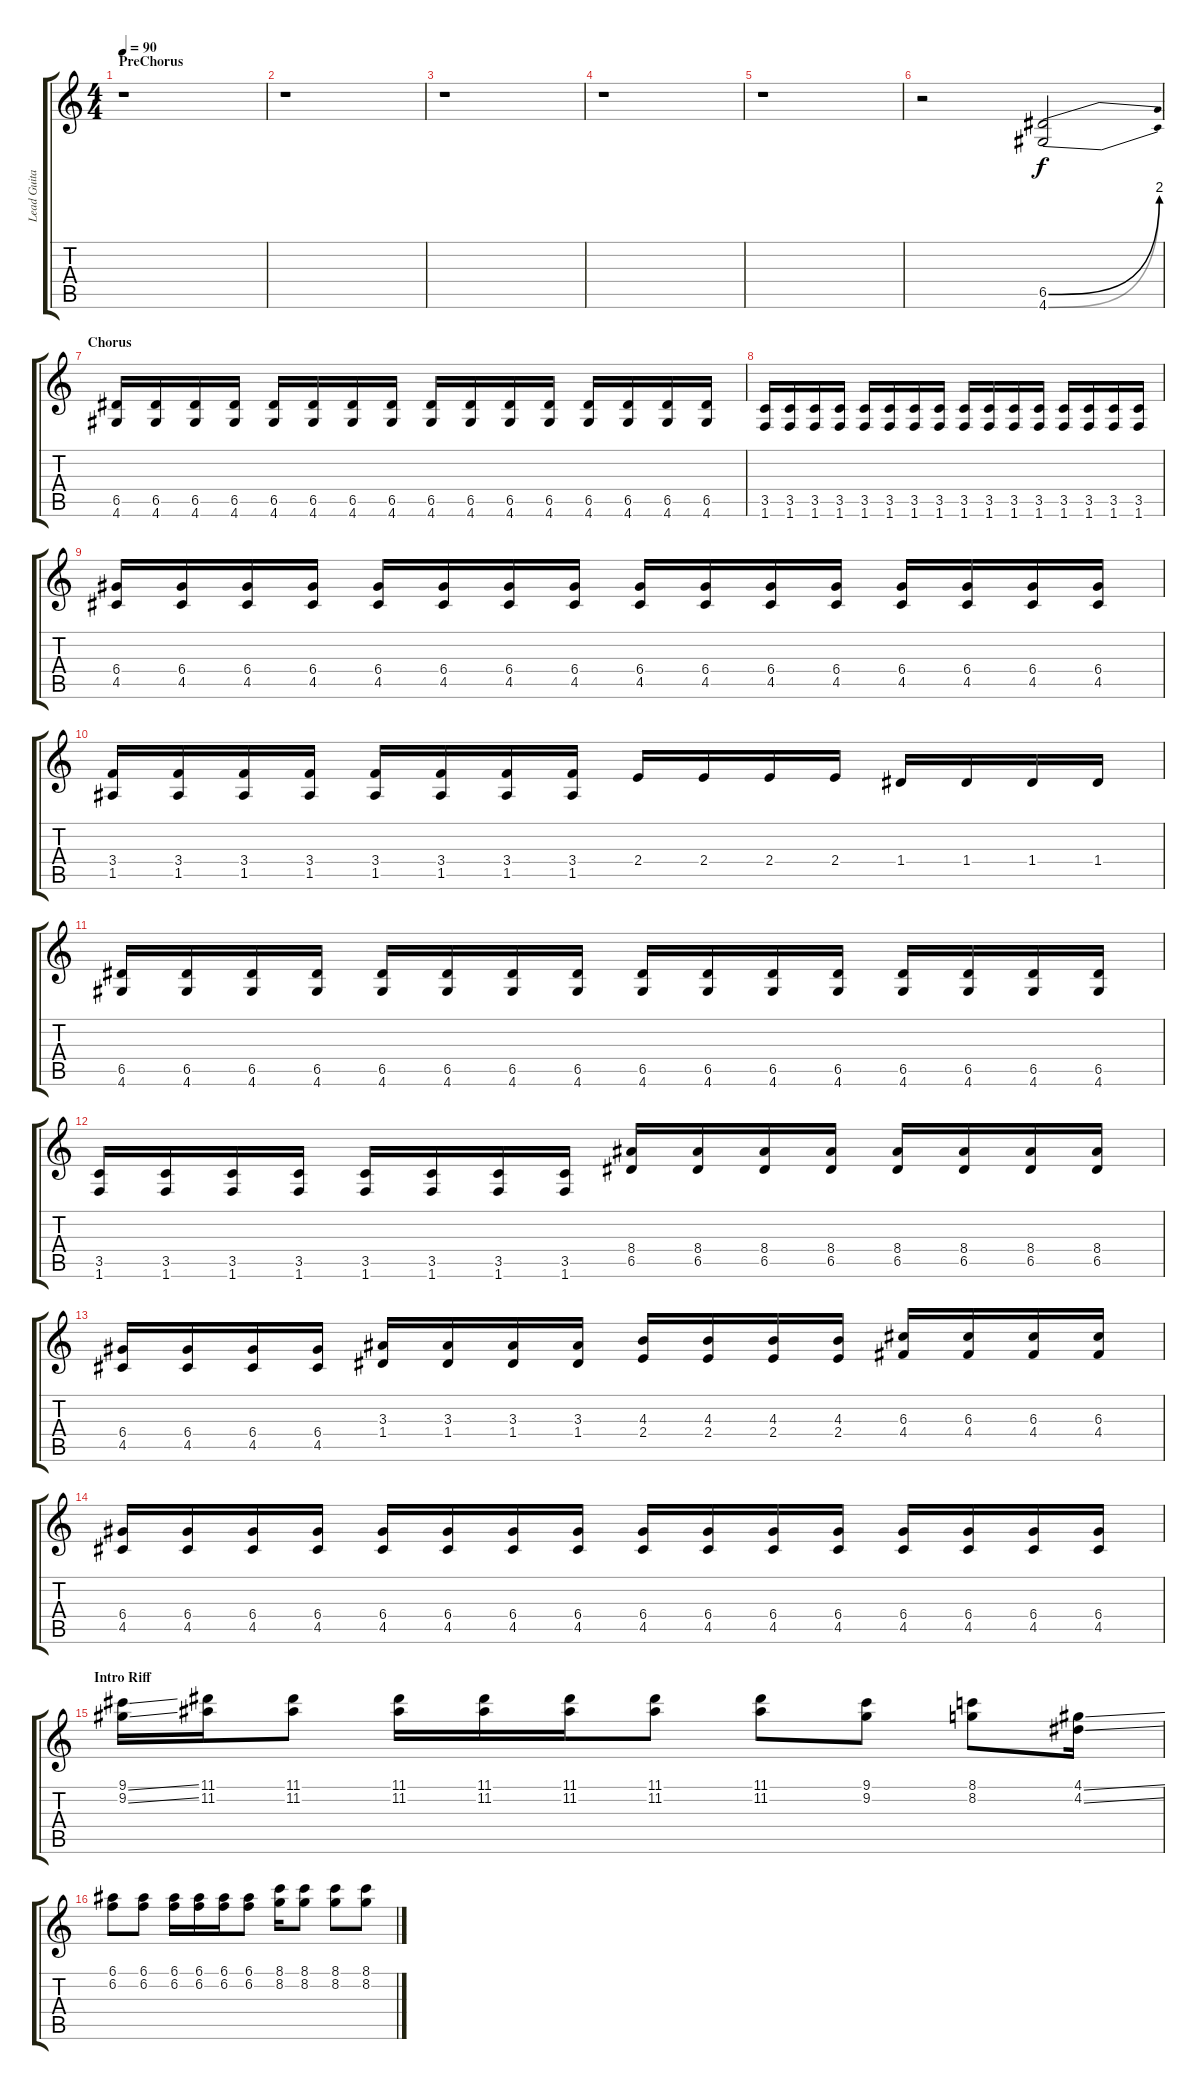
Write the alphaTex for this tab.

\track ("Lead Guitar" "Lead Guita") {instrument distortionguitar}
\staff {score tabs}
\tuning (E4 B3 G3 D3 A2 E2) {hide}
\ts (4 4)
\section ("" "PreChorus")
\tempo 90
\clef g2
\ks c
r.1{dy f} |
r.1 |
r.1 |
r.1 |
r.1 |
r.2 (6.5{be (bend 0 0 60 8)} 4.6{be (bend 0 0 60 8)}).2 |
\section ("" "Chorus")
(6.5 4.6).16 (6.5 4.6).16 (6.5 4.6).16 (6.5 4.6).16 (6.5 4.6).16 (6.5 4.6).16 (6.5 4.6).16 (6.5 4.6).16 (6.5 4.6).16 (6.5 4.6).16 (6.5 4.6).16 (6.5 4.6).16 (6.5 4.6).16 (6.5 4.6).16 (6.5 4.6).16 (6.5 4.6).16 |
(3.5 1.6).16 (3.5 1.6).16 (3.5 1.6).16 (3.5 1.6).16 (3.5 1.6).16 (3.5 1.6).16 (3.5 1.6).16 (3.5 1.6).16 (3.5 1.6).16 (3.5 1.6).16 (3.5 1.6).16 (3.5 1.6).16 (3.5 1.6).16 (3.5 1.6).16 (3.5 1.6).16 (3.5 1.6).16 |
(6.4 4.5).16 (6.4 4.5).16 (6.4 4.5).16 (6.4 4.5).16 (6.4 4.5).16 (6.4 4.5).16 (6.4 4.5).16 (6.4 4.5).16 (6.4 4.5).16 (6.4 4.5).16 (6.4 4.5).16 (6.4 4.5).16 (6.4 4.5).16 (6.4 4.5).16 (6.4 4.5).16 (6.4 4.5).16 |
(3.4 1.5).16 (3.4 1.5).16 (3.4 1.5).16 (3.4 1.5).16 (3.4 1.5).16 (3.4 1.5).16 (3.4 1.5).16 (3.4 1.5).16 2.4.16 2.4.16 2.4.16 2.4.16 1.4.16 1.4.16 1.4.16 1.4.16 |
(6.5 4.6).16 (6.5 4.6).16 (6.5 4.6).16 (6.5 4.6).16 (6.5 4.6).16 (6.5 4.6).16 (6.5 4.6).16 (6.5 4.6).16 (6.5 4.6).16 (6.5 4.6).16 (6.5 4.6).16 (6.5 4.6).16 (6.5 4.6).16 (6.5 4.6).16 (6.5 4.6).16 (6.5 4.6).16 |
(3.5 1.6).16 (3.5 1.6).16 (3.5 1.6).16 (3.5 1.6).16 (3.5 1.6).16 (3.5 1.6).16 (3.5 1.6).16 (3.5 1.6).16 (8.4 6.5).16 (8.4 6.5).16 (8.4 6.5).16 (8.4 6.5).16 (8.4 6.5).16 (8.4 6.5).16 (8.4 6.5).16 (8.4 6.5).16 |
(6.4 4.5).16 (6.4 4.5).16 (6.4 4.5).16 (6.4 4.5).16 (3.3 1.4).16 (3.3 1.4).16 (3.3 1.4).16 (3.3 1.4).16 (4.3 2.4).16 (4.3 2.4).16 (4.3 2.4).16 (4.3 2.4).16 (6.3 4.4).16 (6.3 4.4).16 (6.3 4.4).16 (6.3 4.4).16 |
(6.4 4.5).16 (6.4 4.5).16 (6.4 4.5).16 (6.4 4.5).16 (6.4 4.5).16 (6.4 4.5).16 (6.4 4.5).16 (6.4 4.5).16 (6.4 4.5).16 (6.4 4.5).16 (6.4 4.5).16 (6.4 4.5).16 (6.4 4.5).16 (6.4 4.5).16 (6.4 4.5).16 (6.4 4.5).16 |
\section ("" "Intro Riff")
(9.1{ss} 9.2{ss}).16 (11.1 11.2).16 (11.1 11.2).8 (11.1 11.2).16 (11.1 11.2).16 (11.1 11.2).16 (11.1 11.2).8 (11.1 11.2).8 (9.1 9.2).8 (8.1 8.2).8 (4.1{ss} 4.2{ss}).16 |
(6.1 6.2).8 (6.1 6.2).8 (6.1 6.2).16 (6.1 6.2).16 (6.1 6.2).16 (6.1 6.2).8 (8.1 8.2).16 (8.1 8.2).8 (8.1 8.2).8 (8.1 8.2).8
